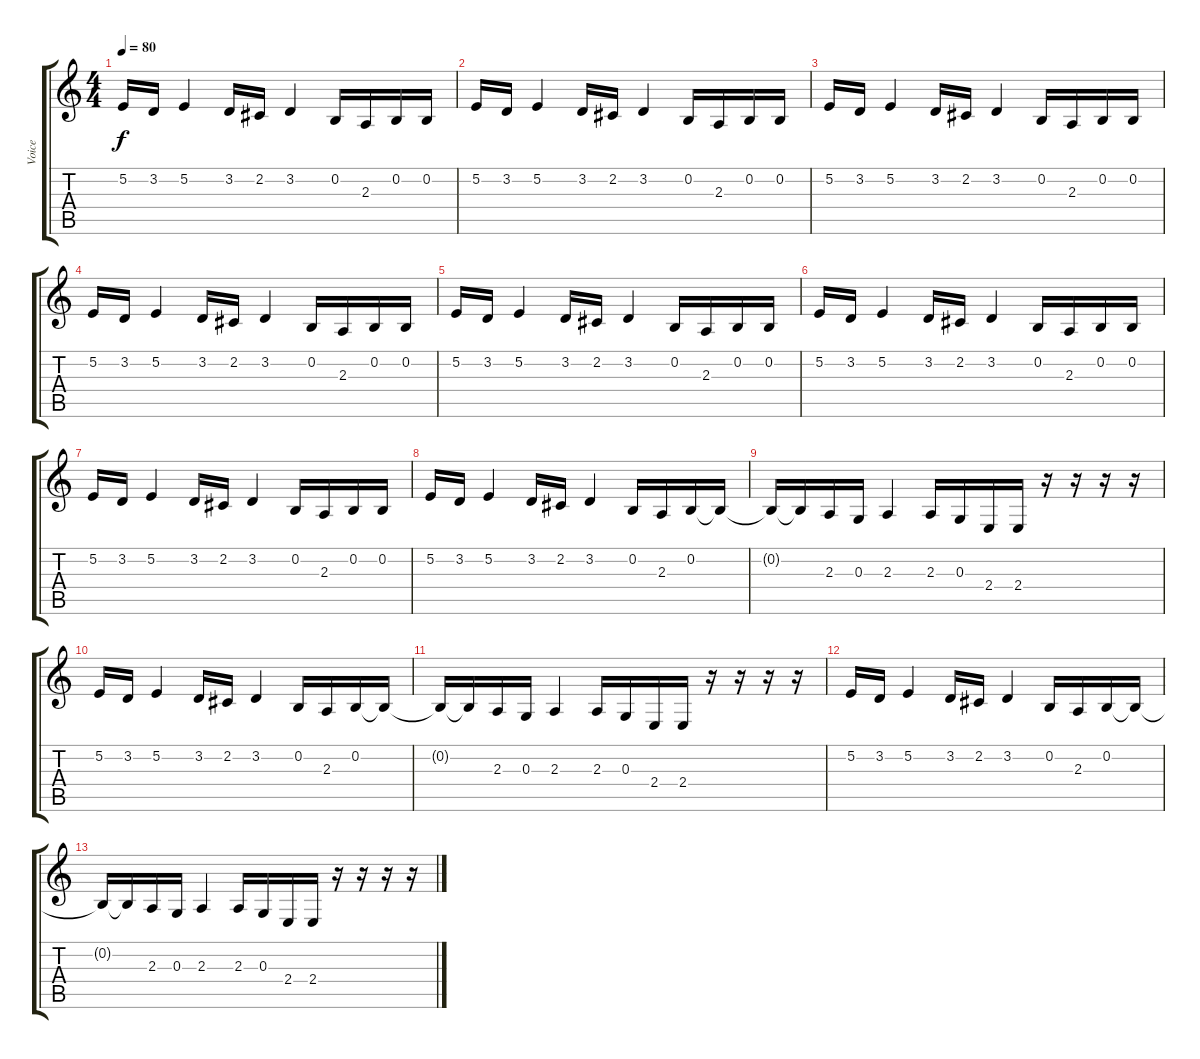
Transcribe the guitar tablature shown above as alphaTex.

\track ("Voice" "Voice") {instrument clarinet}
\staff {score tabs}
\tuning (E4 B3 G3 D3 A2 E2) {hide}
\ts (4 4)
\tempo 80
\clef g2
\ks c
5.2.16{dy f} 3.2.16 5.2.4 3.2.16 2.2.16 3.2.4 0.2.16 2.3.16 0.2.16 0.2.16 |
5.2.16 3.2.16 5.2.4 3.2.16 2.2.16 3.2.4 0.2.16 2.3.16 0.2.16 0.2.16 |
5.2.16 3.2.16 5.2.4 3.2.16 2.2.16 3.2.4 0.2.16 2.3.16 0.2.16 0.2.16 |
5.2.16 3.2.16 5.2.4 3.2.16 2.2.16 3.2.4 0.2.16 2.3.16 0.2.16 0.2.16 |
5.2.16 3.2.16 5.2.4 3.2.16 2.2.16 3.2.4 0.2.16 2.3.16 0.2.16 0.2.16 |
5.2.16 3.2.16 5.2.4 3.2.16 2.2.16 3.2.4 0.2.16 2.3.16 0.2.16 0.2.16 |
5.2.16 3.2.16 5.2.4 3.2.16 2.2.16 3.2.4 0.2.16 2.3.16 0.2.16 0.2.16 |
5.2.16 3.2.16 5.2.4 3.2.16 2.2.16 3.2.4 0.2.16 2.3.16 0.2.16 0.2{t}.16 |
0.2{t}.16 0.2{t}.16 2.3.16 0.3.16 2.3.4 2.3.16 0.3.16 2.4.16 2.4.16 r.16 r.16 r.16 r.16 |
5.2.16 3.2.16 5.2.4 3.2.16 2.2.16 3.2.4 0.2.16 2.3.16 0.2.16 0.2{t}.16 |
0.2{t}.16 0.2{t}.16 2.3.16 0.3.16 2.3.4 2.3.16 0.3.16 2.4.16 2.4.16 r.16 r.16 r.16 r.16 |
5.2.16 3.2.16 5.2.4 3.2.16 2.2.16 3.2.4 0.2.16 2.3.16 0.2.16 0.2{t}.16 |
0.2{t}.16 0.2{t}.16 2.3.16 0.3.16 2.3.4 2.3.16 0.3.16 2.4.16 2.4.16 r.16 r.16 r.16 r.16
